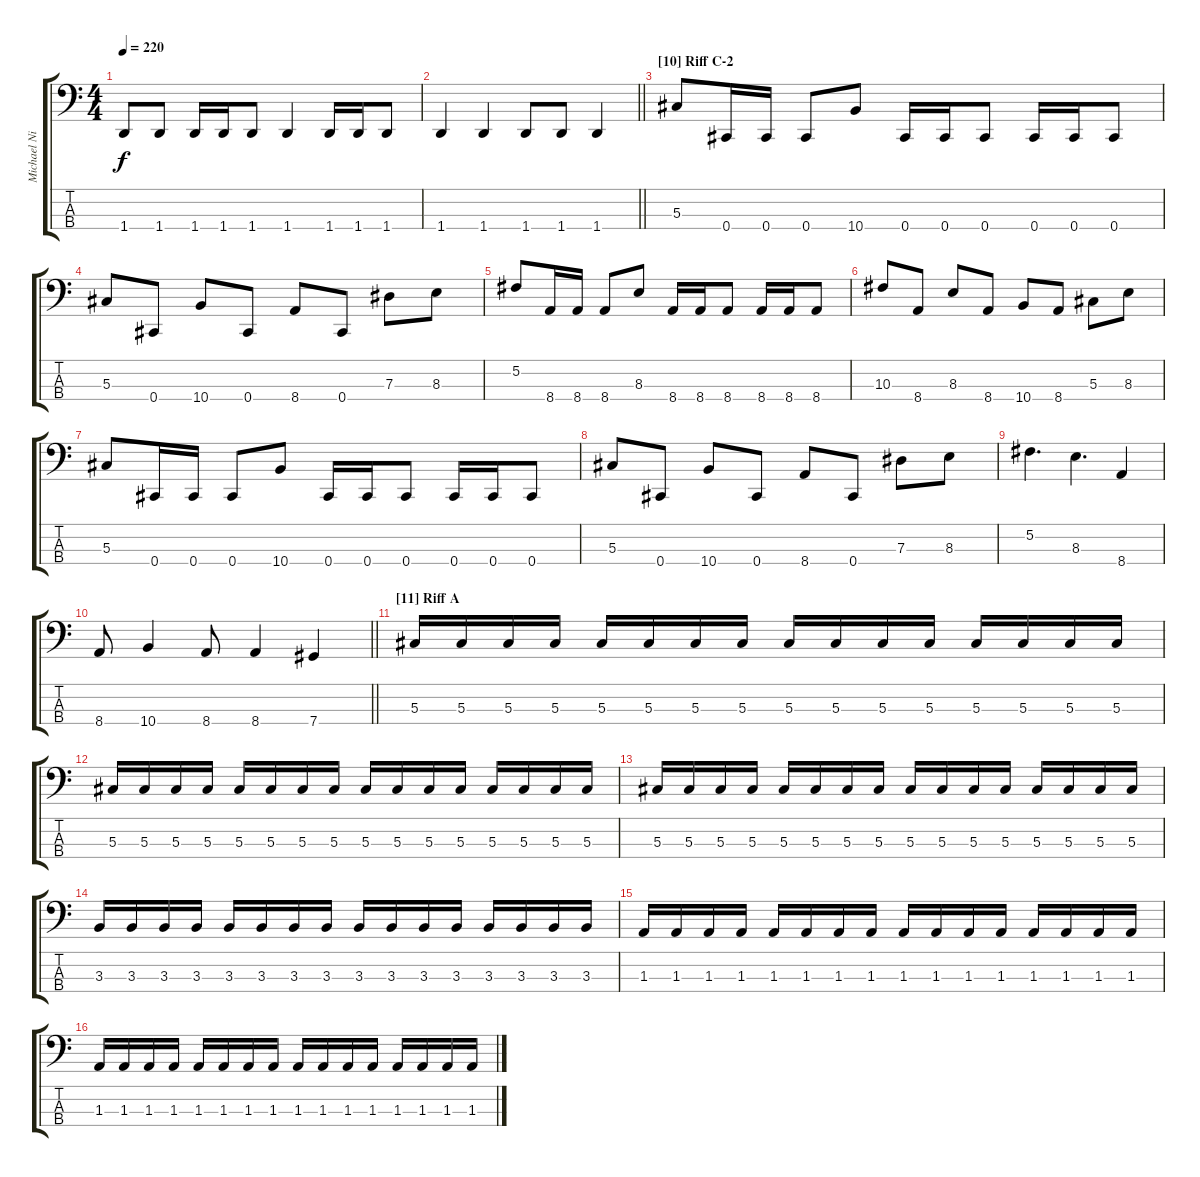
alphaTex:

\track ("Michael Nicklasson" "Michael Ni") {instrument electricbassfinger}
\staff {score tabs}
\tuning (Gb2 Db2 Ab1 Db1) {hide}
\ts (4 4)
\tempo 220
\clef f4
\ks c
1.4.8{dy f} 1.4.8 1.4.16 1.4.16 1.4.8 1.4.4 1.4.16 1.4.16 1.4.8 |
\barLineRight lightlight
1.4.4 1.4.4 1.4.8 1.4.8 1.4.4 |
\section ("" "[10] Riff C-2")
5.3.8 0.4.16 0.4.16 0.4.8 10.4.8 0.4.16 0.4.16 0.4.8 0.4.16 0.4.16 0.4.8 |
5.3.8 0.4.8 10.4.8 0.4.8 8.4.8 0.4.8 7.3.8 8.3.8 |
5.2.8 8.4.16 8.4.16 8.4.8 8.3.8 8.4.16 8.4.16 8.4.8 8.4.16 8.4.16 8.4.8 |
10.3.8 8.4.8 8.3.8 8.4.8 10.4.8 8.4.8 5.3.8 8.3.8 |
5.3.8 0.4.16 0.4.16 0.4.8 10.4.8 0.4.16 0.4.16 0.4.8 0.4.16 0.4.16 0.4.8 |
5.3.8 0.4.8 10.4.8 0.4.8 8.4.8 0.4.8 7.3.8 8.3.8 |
5.2.4{d} 8.3.4{d} 8.4.4 |
\barLineRight lightlight
8.4.8 10.4.4 8.4.8 8.4.4 7.4.4 |
\section ("" "[11] Riff A")
5.3.16 5.3.16 5.3.16 5.3.16 5.3.16 5.3.16 5.3.16 5.3.16 5.3.16 5.3.16 5.3.16 5.3.16 5.3.16 5.3.16 5.3.16 5.3.16 |
5.3.16 5.3.16 5.3.16 5.3.16 5.3.16 5.3.16 5.3.16 5.3.16 5.3.16 5.3.16 5.3.16 5.3.16 5.3.16 5.3.16 5.3.16 5.3.16 |
5.3.16 5.3.16 5.3.16 5.3.16 5.3.16 5.3.16 5.3.16 5.3.16 5.3.16 5.3.16 5.3.16 5.3.16 5.3.16 5.3.16 5.3.16 5.3.16 |
3.3.16 3.3.16 3.3.16 3.3.16 3.3.16 3.3.16 3.3.16 3.3.16 3.3.16 3.3.16 3.3.16 3.3.16 3.3.16 3.3.16 3.3.16 3.3.16 |
1.3.16 1.3.16 1.3.16 1.3.16 1.3.16 1.3.16 1.3.16 1.3.16 1.3.16 1.3.16 1.3.16 1.3.16 1.3.16 1.3.16 1.3.16 1.3.16 |
1.3.16 1.3.16 1.3.16 1.3.16 1.3.16 1.3.16 1.3.16 1.3.16 1.3.16 1.3.16 1.3.16 1.3.16 1.3.16 1.3.16 1.3.16 1.3.16
